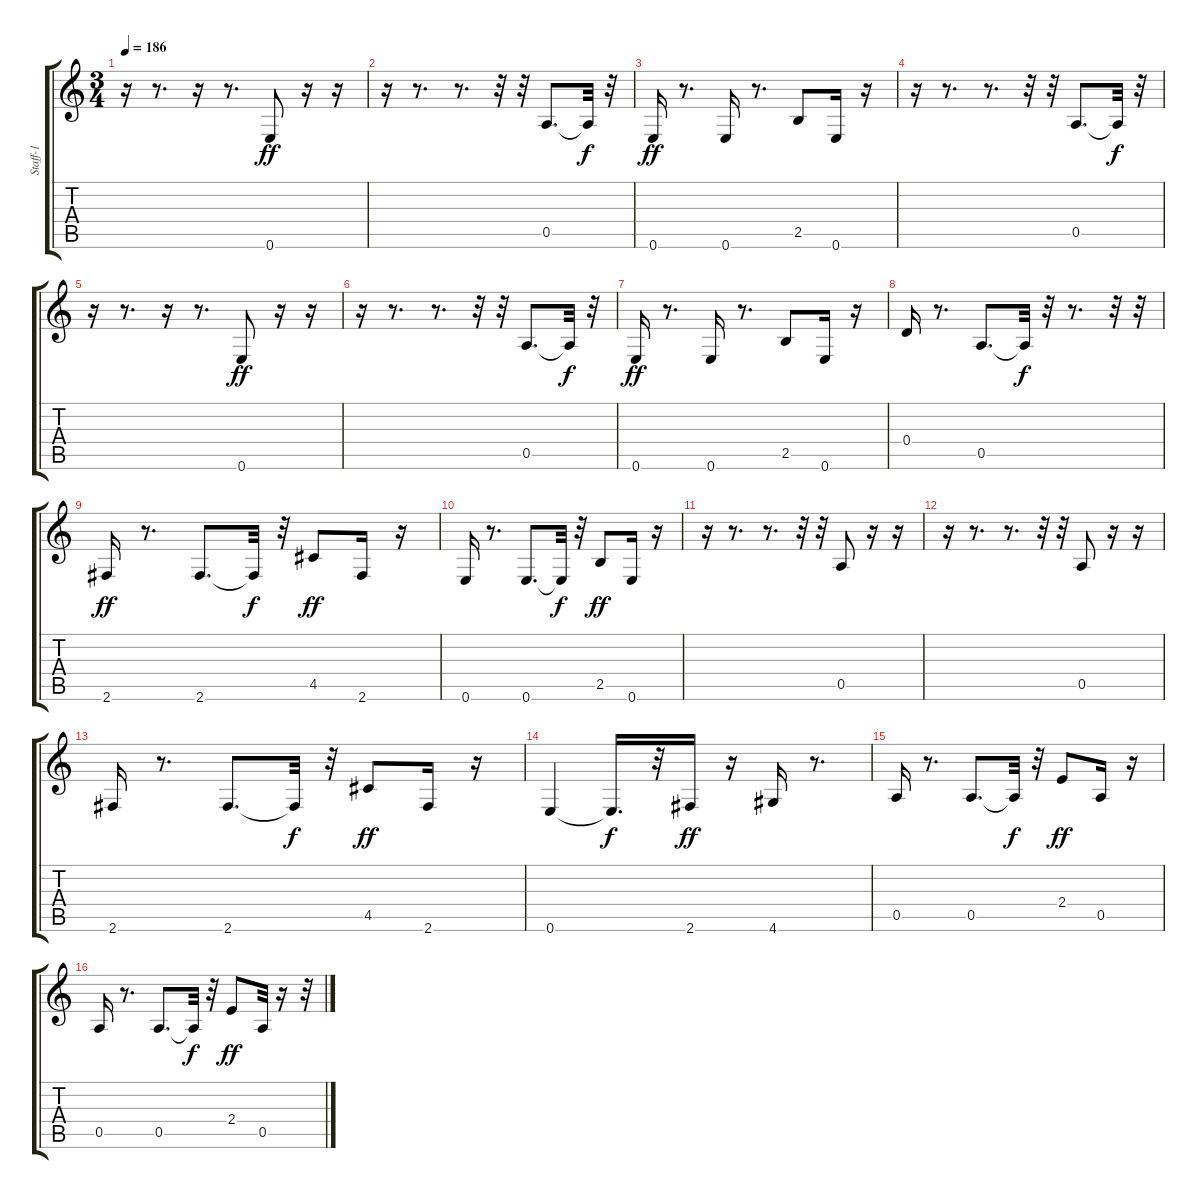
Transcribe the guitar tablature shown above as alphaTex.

\track ("Staff-1" "Staff-1") {instrument slapbass2}
\staff {score tabs}
\tuning (E4 B3 G3 D3 A2 E2) {hide}
\ts (3 4)
\tempo 186
\clef g2
\ks c
r.16{dy ff} r.8{d} r.16 r.8{d} 0.6.8 r.16 r.16 |
r.16 r.8{d} r.8{d} r.32 r.32 0.5.8{d} 0.5{t}.32{dy f} r.32 |
0.6.16{dy ff} r.8{d} 0.6.16 r.8{d} 2.5.8 0.6.16 r.16 |
r.16 r.8{d} r.8{d} r.32 r.32 0.5.8{d} 0.5{t}.32{dy f} r.32 |
r.16 r.8{d} r.16 r.8{d} 0.6.8{dy ff} r.16 r.16 |
r.16 r.8{d} r.8{d} r.32 r.32 0.5.8{d} 0.5{t}.32{dy f} r.32 |
0.6.16{dy ff} r.8{d} 0.6.16 r.8{d} 2.5.8 0.6.16 r.16 |
0.4.16 r.8{d} 0.5.8{d} 0.5{t}.32{dy f} r.32 r.8{d} r.32 r.32 |
2.6.16{dy ff} r.8{d} 2.6.8{d} 2.6{t}.32{dy f} r.32 4.5.8{dy ff} 2.6.16 r.16 |
0.6.16 r.8{d} 0.6.8{d} 0.6{t}.32{dy f} r.32 2.5.8{dy ff} 0.6.16 r.16 |
r.16 r.8{d} r.8{d} r.32 r.32 0.5.8 r.16 r.16 |
r.16 r.8{d} r.8{d} r.32 r.32 0.5.8 r.16 r.16 |
2.6.16 r.8{d} 2.6.8{d} 2.6{t}.32{dy f} r.32 4.5.8{dy ff} 2.6.16 r.16 |
0.6.4 0.6{t}.16{d dy f} r.32 2.6.16{dy ff} r.16 4.6.16 r.8{d} |
0.5.16 r.8{d} 0.5.8{d} 0.5{t}.32{dy f} r.32 2.4.8{dy ff} 0.5.16 r.16 |
0.5.16 r.8{d} 0.5.8{d} 0.5{t}.32{dy f} r.32 2.4.8{dy ff} 0.5.32 r.16 r.32
